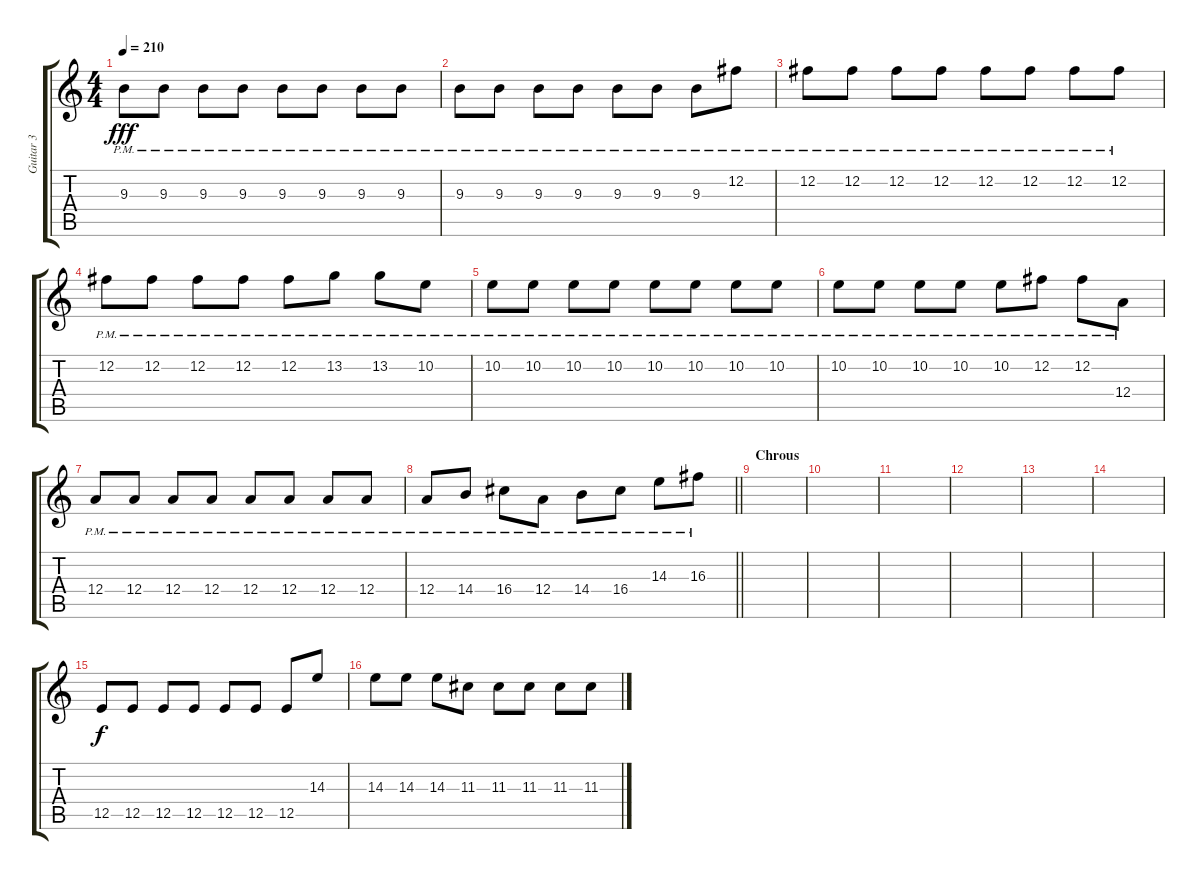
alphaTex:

\track ("Guitar 3" "Guitar 3") {instrument distortionguitar}
\staff {score tabs}
\tuning (B3 Gb3 D3 A2 E2 B1) {hide}
\ts (4 4)
\tempo 210
\clef g2
\ks c
9.3{pm}.8{dy fff} 9.3{pm}.8 9.3{pm}.8 9.3{pm}.8 9.3{pm}.8 9.3{pm}.8 9.3{pm}.8 9.3{pm}.8 |
9.3{pm}.8 9.3{pm}.8 9.3{pm}.8 9.3{pm}.8 9.3{pm}.8 9.3{pm}.8 9.3{pm}.8 12.2{pm}.8 |
12.2{pm}.8 12.2{pm}.8 12.2{pm}.8 12.2{pm}.8 12.2{pm}.8 12.2{pm}.8 12.2{pm}.8 12.2{pm}.8 |
12.2{pm}.8 12.2{pm}.8 12.2{pm}.8 12.2{pm}.8 12.2{pm}.8 13.2{pm}.8 13.2{pm}.8 10.2{pm}.8 |
10.2{pm}.8 10.2{pm}.8 10.2{pm}.8 10.2{pm}.8 10.2{pm}.8 10.2{pm}.8 10.2{pm}.8 10.2{pm}.8 |
10.2{pm}.8 10.2{pm}.8 10.2{pm}.8 10.2{pm}.8 10.2{pm}.8 12.2{pm}.8 12.2{pm}.8 12.4{pm}.8 |
12.4{pm}.8 12.4{pm}.8 12.4{pm}.8 12.4{pm}.8 12.4{pm}.8 12.4{pm}.8 12.4{pm}.8 12.4{pm}.8 |
\barLineRight lightlight
12.4{pm}.8 14.4{pm}.8 16.4{pm}.8 12.4{pm}.8 14.4{pm}.8 16.4{pm}.8 14.3{pm}.8 16.3{pm}.8 |
\section ("" "Chrous")
|
|
|
|
|
|
12.5.8{dy f volume 11 balance 0} 12.5.8 12.5.8 12.5.8 12.5.8 12.5.8 12.5.8 14.3.8 |
14.3.8 14.3.8 14.3.8 11.3.8 11.3.8 11.3.8 11.3.8 11.3.8
